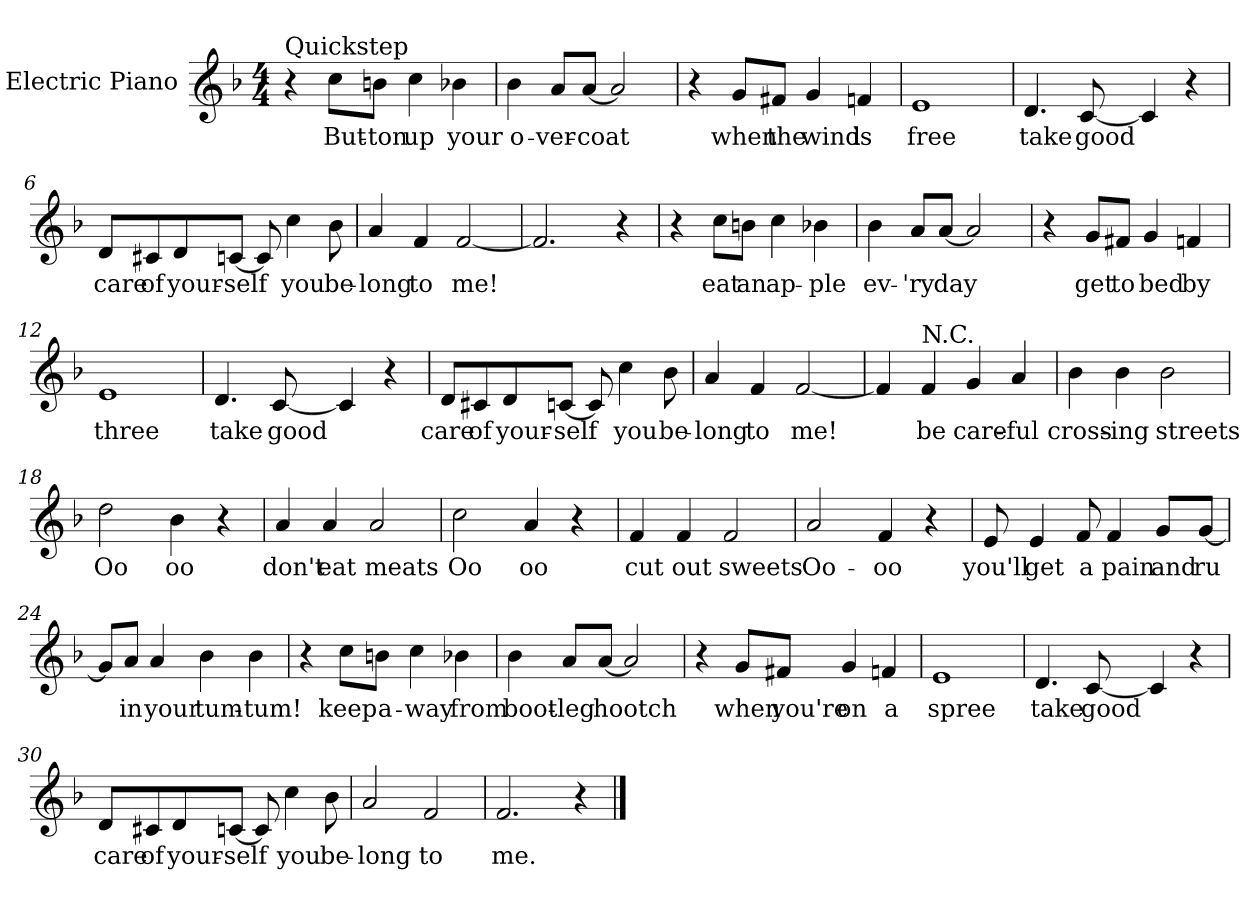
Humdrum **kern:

**kern	**text
*part1	*part1
*staff1	*staff1
*I"Electric Piano	*
*I'E.Pno	*
*clefG2	*
*k[b-]	*
*F:	*
*M4/4	*
=1	=1
!LO:TX:a:t=Quickstep	!
4r	.
8cc\L	But-
8bn\J	-ton
4cc\	up
4b-X\	your
=2	=2
4b-\	o-
8a/L	-ver-
[8a/J	-coat
2a/]	.
=3	=3
4r	.
8g/L	when
8f#X/J	the
4g/	wind
4fn/	is
=4	=4
1e	free
!!LO:LB:g=z
=5	=5
4.d/	take
[8c/	good
4c/]	.
4r	.
=6	=6
8d/L	care
8c#X/	of
8d/	your-
[8cn/J	-self
8c/]	.
4cc\	you
8b-\	be-
=7	=7
4a/	-long
4f/	to
[2f/	me!
=8	=8
2.f/]	.
4r	.
!!LO:LB:g=z
=9	=9
4r	.
8cc\L	eat
8bn\J	an
4cc\	ap-
4b-X\	-ple
=10	=10
4b-\	ev-
8a/L	-'ry
[8a/J	day
2a/]	.
=11	=11
4r	.
8g/L	get
8f#X/J	to
4g/	bed
4fn/	by
=12	=12
1e	three
!!LO:LB:g=z
=13	=13
4.d/	take
[8c/	good
4c/]	.
4r	.
=14	=14
8d/L	care
8c#X/	of
8d/	your-
[8cn/J	-self
8c/]	.
4cc\	you
8b-\	be-
=15	=15
4a/	-long
4f/	to
[2f/	me!
!!LO:LB:g=z
=16	=16
4f/]	.
!LO:TX:a:t=N.C.	!
4f/	be
4g/	care-
4a/	-ful
=17	=17
4b-\	cross-
4b-\	-ing
2b-\	streets
=18	=18
2dd\	-Oo
4b-\	oo
4r	.
=19	=19
4a/	don't
4a/	eat
2a/	meats
=20	=20
2cc\	Oo
4a/	oo
4r	.
=21	=21
4f/	cut
4f/	out
2f/	sweets
!!LO:LB:g=z
=22	=22
2a/	Oo-
4f/	-oo
4r	.
=23	=23
8e/	you'll
4e/	get
8f/	a
4f/	pain
8g/L	and
[8g/J	-ru
=24	=24
8g/L]	.
8a/J	in
4a/	your
4b-\	tum-
4b-\	-tum!
!!LO:LB:g=z
=25	=25
4r	.
8cc\L	keep
8bn\J	a-
4cc\	-way
4b-X\	from
=26	=26
4b-\	boot-
8a/L	-leg
[8a/J	hootch
2a/]	.
=27	=27
4r	.
8g/L	when
8f#X/J	you're
4g/	on
4fn/	a
=28	=28
1e	spree
!!LO:LB:g=z
=29	=29
4.d/	take
[8c/	good
4c/]	.
4r	.
=30	=30
8d/L	care
8c#X/	of
8d/	your-
[8cn/J	-self
8c/]	.
4cc\	you
8b-\	be-
=31	=31
2a/	-long
2f/	to
=32	=32
2.f/	me.
4r	.
==	==
*-	*-
